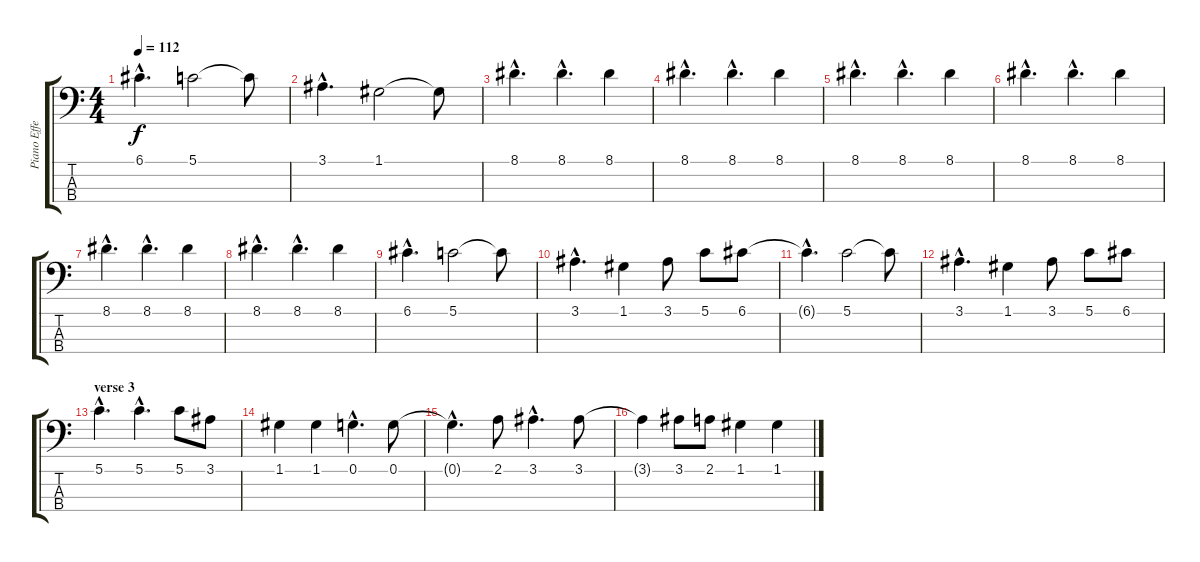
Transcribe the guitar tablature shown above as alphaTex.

\track ("Piano Effect" "Piano Effe") {instrument synthbass2}
\staff {score tabs}
\tuning (G2 D2 A1 E1) {hide}
\ts (4 4)
\tempo 112
\clef f4
\ks c
6.1{hac}.4{d dy f} 5.1.2 5.1{t}.8 |
3.1{hac}.4{d} 1.1.2 1.1{t}.8 |
8.1{hac}.4{d} 8.1{hac}.4{d} 8.1.4 |
8.1{hac}.4{d} 8.1{hac}.4{d} 8.1.4 |
8.1{hac}.4{d} 8.1{hac}.4{d} 8.1.4 |
8.1{hac}.4{d} 8.1{hac}.4{d} 8.1.4 |
8.1{hac}.4{d} 8.1{hac}.4{d} 8.1.4 |
8.1{hac}.4{d} 8.1{hac}.4{d} 8.1.4 |
6.1{hac}.4{d} 5.1.2 5.1{t}.8 |
3.1{hac}.4{d} 1.1.4 3.1.8 5.1.8 6.1.8 |
6.1{hac t}.4{d} 5.1.2 5.1{t}.8 |
3.1{hac}.4{d} 1.1.4 3.1.8 5.1.8 6.1.8 |
\section ("" "verse 3")
5.1{hac}.4{d} 5.1{hac}.4{d} 5.1.8 3.1.8 |
1.1.4 1.1.4 0.1{hac}.4{d} 0.1.8 |
0.1{hac t}.4{d} 2.1.8 3.1{hac}.4{d} 3.1.8 |
3.1{t}.4 3.1.8 2.1.8 1.1.4 1.1.4
